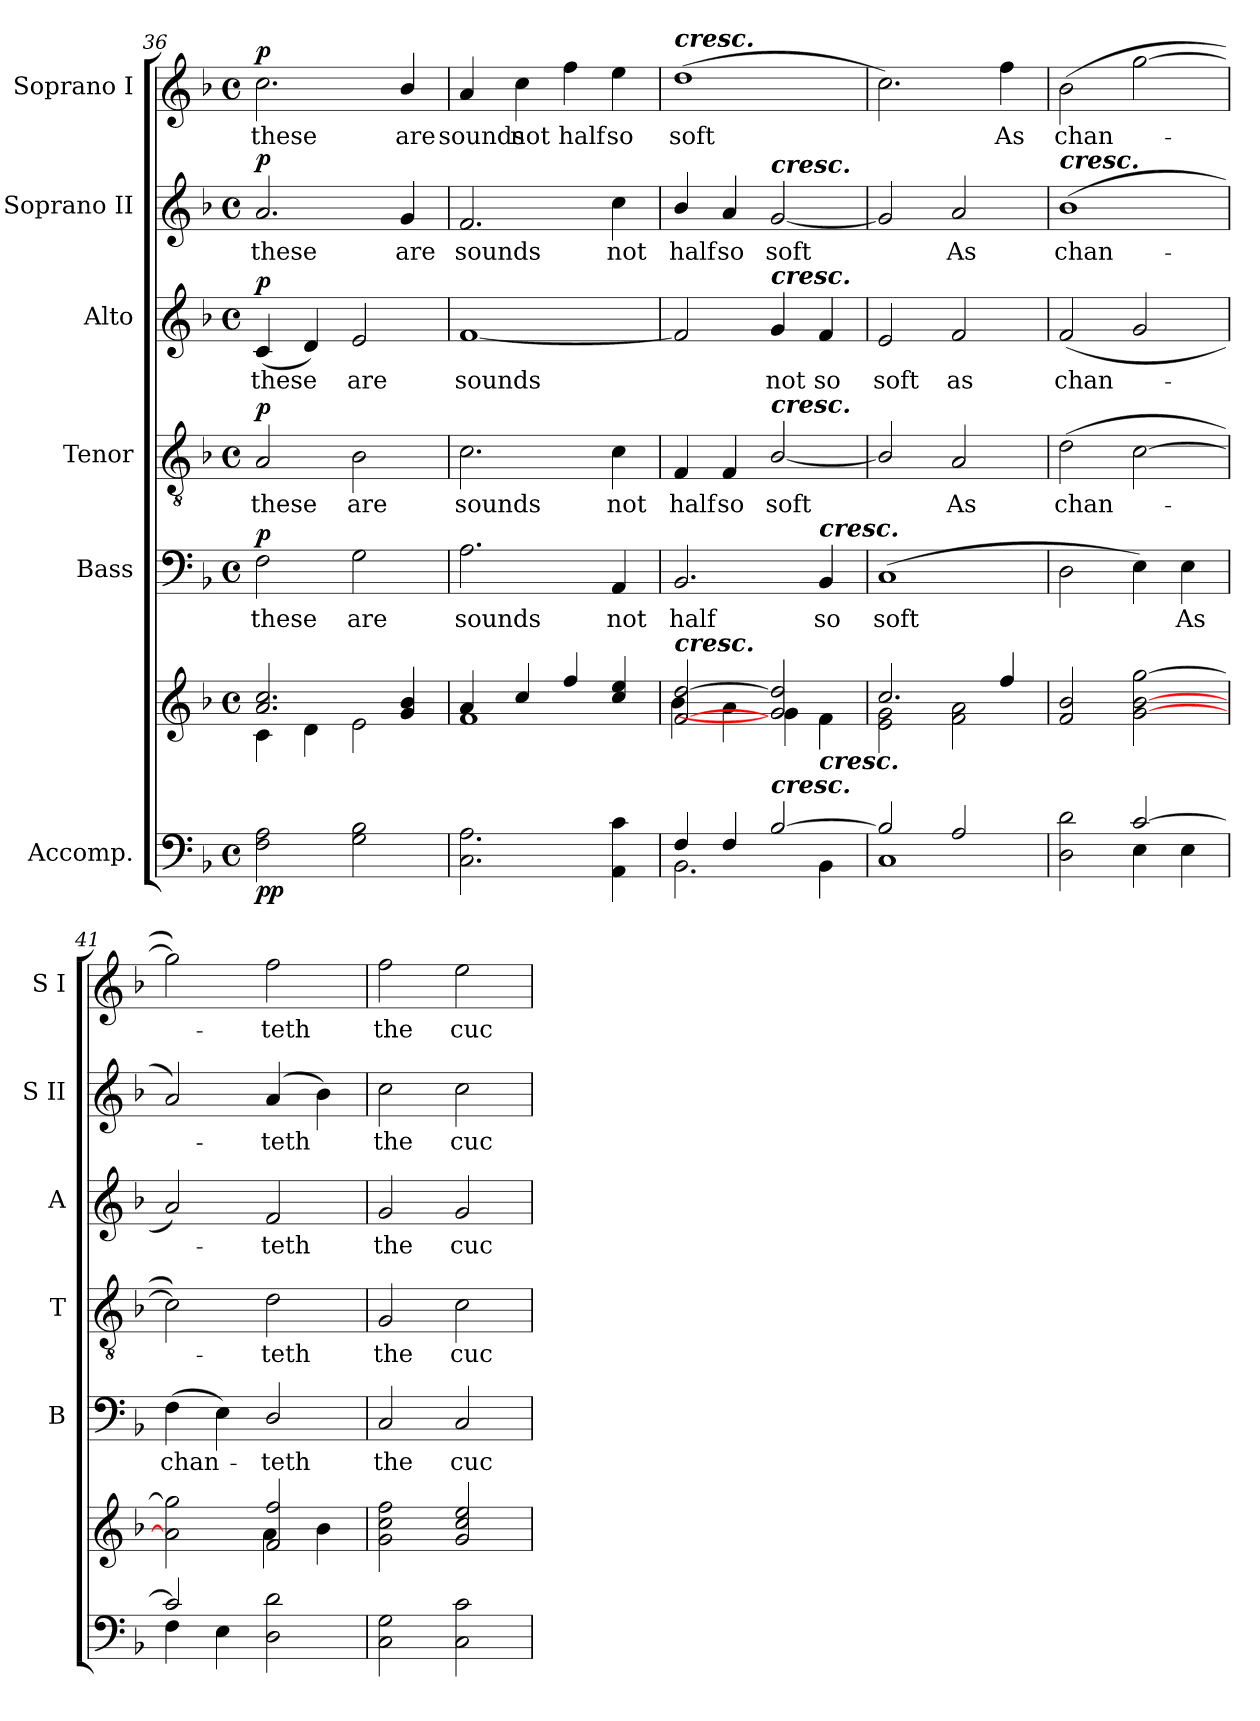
**kern	**kern	**dynam	**kern	**text	**dynam	**kern	**text	**dynam	**kern	**text	**dynam	**kern	**text	**dynam	**kern	**text	**dynam
*part6	*part6	*part6	*part5	*part5	*part5	*part4	*part4	*part4	*part3	*part3	*part3	*part2	*part2	*part2	*part1	*part1	*part1
*staff7	*staff6	*staff6/7	*staff5	*staff5	*staff5	*staff4	*staff4	*staff4	*staff3	*staff3	*staff3	*staff2	*staff2	*staff2	*staff1	*staff1	*staff1
*I"Accomp.	*	*	*I"Bass	*	*	*I"Tenor	*	*	*I"Alto	*	*	*I"Soprano II	*	*	*I"Soprano I	*	*
*	*	*	*I'B	*	*	*I'T	*	*	*I'A	*	*	*I'S II	*	*	*I'S I	*	*
!!LO:LB:g=z
*clefF4	*clefG2	*	*clefF4	*	*	*clefGv2	*	*	*clefG2	*	*	*clefG2	*	*	*clefG2	*	*
*k[b-]	*k[b-]	*	*k[b-]	*	*	*k[b-]	*	*	*k[b-]	*	*	*k[b-]	*	*	*k[b-]	*	*
*F:	*F:	*	*F:	*	*	*F:	*	*	*F:	*	*	*F:	*	*	*F:	*	*
*M4/4	*M4/4	*	*M4/4	*	*	*M4/4	*	*	*M4/4	*	*	*M4/4	*	*	*M4/4	*	*
*met(c)	*met(c)	*	*met(c)	*	*	*met(c)	*	*	*met(c)	*	*	*met(c)	*	*	*met(c)	*	*
=36	=36	=36	=36	=36	=36	=36	=36	=36	=36	=36	=36	=36	=36	=36	=36	=36	=36
*^	*^	*	*	*	*	*	*	*	*	*	*	*	*	*	*	*	*
!	!	!	!	!LO:DY:b=2	!	!LO:LY:b	!	!	!LO:LY:b	!	!	!LO:LY:b	!	!	!LO:LY:b	!	!	!LO:LY:b	!
!	!	!	!	!LO:DY:n=1:b	!	!	!LO:DY:b	!	!	!LO:DY:b	!	!	!LO:DY:b	!	!	!LO:DY:b	!	!	!LO:DY:b
1ryy	2F 2A	2.a/ 2.cc/	4c\	p p	2F	these	p	2A	these	p	(<4c	these	p	2.a	these	p	2.cc	these	p
.	.	.	4d\	.	.	.	.	.	.	.	4d)	.	.	.	.	.	.	.	.
!	!	!	!	!	!	!LO:LY:b	!	!	!LO:LY:b	!	!	!LO:LY:b	!	!	!	!	!	!	!
.	2G 2B-	.	2e\	.	2G	are	.	2B-	are	.	2e	are	.	.	.	.	.	.	.
!	!	!	!	!	!	!	!	!	!	!	!	!	!	!	!LO:LY:b	!	!	!LO:LY:b	!
.	.	4g/ 4b-/	.	.	.	.	.	.	.	.	.	.	.	4g	are	.	4b-/	are	.
=37	=37	=37	=37	=37	=37	=37	=37	=37	=37	=37	=37	=37	=37	=37	=37	=37	=37	=37	=37
!	!	!	!	!	!	!LO:LY:b	!	!	!LO:LY:b	!	!	!LO:LY:b	!	!	!LO:LY:b	!	!	!LO:LY:b	!
1ryy	2.C 2.A	4a/	1f\	.	2.A	sounds	.	2.c	sounds	.	[1f	sounds	.	2.f	sounds	.	4a	sounds	.
!	!	!	!	!	!	!	!	!	!	!	!	!	!	!	!	!	!	!LO:LY:b	!
.	.	4cc/	.	.	.	.	.	.	.	.	.	.	.	.	.	.	4cc	not	.
!	!	!	!	!	!	!	!	!	!	!	!	!	!	!	!	!	!	!LO:LY:b	!
.	.	4ff/	.	.	.	.	.	.	.	.	.	.	.	.	.	.	4ff	half	.
!	!	!	!	!	!	!LO:LY:b	!	!	!LO:LY:b	!	!	!	!	!	!LO:LY:b	!	!	!LO:LY:b	!
.	4AA 4c	4cc/ 4ee/	.	.	4AA	not	.	4c	not	.	.	.	.	4cc	not	.	4ee	so	.
=38	=38	=38	=38	=38	=38	=38	=38	=38	=38	=38	=38	=38	=38	=38	=38	=38	=38	=38	=38
!	!	!	!	!	!	!	!	!	!	!	!	!	!	!	!	!	!LO:TX:a:Bi:t=cresc.	!	!
!	!	!LO:TX:a:Bi:t=cresc.	!	!	!	!	!	!	!	!	!	!	!	!	!	!	!	!	!
!	!	!	!	!	!	!LO:LY:b	!	!	!LO:LY:b	!	!	!	!	!	!LO:LY:b	!	!	!LO:LY:b	!
4F/	2.BB-\	[2f/ [2dd/	4b-\	.	2.BB-	half	.	4F	half	.	2f]	.	.	4b-/	half	.	(>1dd	soft	.
!	!	!	!	!	!	!	!	!	!LO:LY:b	!	!	!	!	!	!LO:LY:b	!	!	!	!
4F/	.	.	4a\	.	.	.	.	4F	so	.	.	.	.	4a	so	.	.	.	.
!	!	!	!	!	!	!	!	!	!	!	!	!	!	!LO:TX:a:Bi:t=cresc.	!	!	!	!	!
!	!	!	!	!	!	!	!	!	!	!	!LO:TX:a:Bi:t=cresc.	!	!	!	!	!	!	!	!
!	!	!	!	!	!	!	!	!LO:TX:a:Bi:t=cresc.	!	!	!	!	!	!	!	!	!	!	!
!LO:TX:a:Bi:t=cresc.	!	!	!	!	!	!	!	!	!	!	!	!	!	!	!	!	!	!	!
!	!	!	!	!	!	!	!	!	!LO:LY:b	!	!	!LO:LY:b	!	!	!LO:LY:b	!	!	!	!
[2B-/	.	2g/] 2dd/]	4g\	.	.	.	.	[2B-/	soft	.	4g	not	.	[2g	soft	.	.	.	.
!	!	!	!	!	!LO:TX:a:Bi:t=cresc.	!	!	!	!	!	!	!	!	!	!	!	!	!	!
!	!LO:TX:a:Bi:t=cresc.	!	!	!	!	!	!	!	!	!	!	!	!	!	!	!	!	!	!
!	!	!	!	!	!	!LO:LY:b	!	!	!	!	!	!LO:LY:b	!	!	!	!	!	!	!
.	4BB-\	.	4f\	.	4BB-	so	.	.	.	.	4f	so	.	.	.	.	.	.	.
=39	=39	=39	=39	=39	=39	=39	=39	=39	=39	=39	=39	=39	=39	=39	=39	=39	=39	=39	=39
!	!	!	!	!	!	!LO:LY:b	!	!	!	!	!	!LO:LY:b	!	!	!	!	!	!	!
2B-/]	1C	2.cc/	2e\ 2g\	.	(>1C	soft	.	2B-/]	.	.	2e	soft	.	2g]	.	.	2.cc)	.	.
!	!	!	!	!	!	!	!	!	!LO:LY:b	!	!	!LO:LY:b	!	!	!LO:LY:b	!	!	!	!
2A/	.	.	2f\ 2a\	.	.	.	.	2A	As	.	2f	as	.	2a	As	.	.	.	.
!	!	!	!	!	!	!	!	!	!	!	!	!	!	!	!	!	!	!LO:LY:b	!
.	.	4ff/	.	.	.	.	.	.	.	.	.	.	.	.	.	.	4ff	As	.
=40	=40	=40	=40	=40	=40	=40	=40	=40	=40	=40	=40	=40	=40	=40	=40	=40	=40	=40	=40
!	!	!	!	!	!	!	!	!	!	!	!	!	!	!LO:TX:a:Bi:t=cresc.	!	!	!	!	!
!	!	!	!	!	!	!	!	!	!LO:LY:b	!	!	!LO:LY:b	!	!	!LO:LY:b	!	!	!LO:LY:b	!
2ryy	2D 2d	2f/ 2b-/	1ryy	.	2D	.	.	(>2d	chan-	.	(<2f	chan-	.	(<1b-	chan-	.	(>2b-	chan-	.
[2c/	4E	[2g\ [2b-\ [2gg\	.	.	4E)	.	.	[2c	.	.	2g	.	.	.	.	.	[2gg	.	.
!	!	!	!	!	!	!LO:LY:b	!	!	!	!	!	!	!	!	!	!	!	!	!
.	4E	.	.	.	4E	As	.	.	.	.	.	.	.	.	.	.	.	.	.
=41	=41	=41	=41	=41	=41	=41	=41	=41	=41	=41	=41	=41	=41	=41	=41	=41	=41	=41	=41
!	!	!	!	!	!	!LO:LY:b	!	!	!	!	!	!	!	!	!	!	!	!	!
2c/]	4F	2a\] 2gg\]	2ryy	.	(>4F	chan-	.	2c])	.	.	2a)	.	.	2a)	.	.	2gg])	.	.
.	4E	.	.	.	4E)	.	.	.	.	.	.	.	.	.	.	.	.	.	.
!	!	!	!	!	!	!LO:LY:b	!	!	!LO:LY:b	!	!	!LO:LY:b	!	!	!LO:LY:b	!	!	!LO:LY:b	!
2ryy	2D\ 2d\	2f/ 2ff/	4a\	.	2D/	teth	.	2d	teth	.	2f	teth	.	(<4a	teth	.	2ff	teth	.
.	.	.	4b-\	.	.	.	.	.	.	.	.	.	.	4b-)	.	.	.	.	.
=42	=42	=42	=42	=42	=42	=42	=42	=42	=42	=42	=42	=42	=42	=42	=42	=42	=42	=42	=42
!	!	!	!	!	!	!LO:LY:b	!	!	!LO:LY:b	!	!	!LO:LY:b	!	!	!LO:LY:b	!	!	!LO:LY:b	!
1ryy	2C 2G	2g\ 2cc\ 2ff\	1ryy	.	2C	the	.	2G	the	.	2g	the	.	2cc	the	.	2ff	the	.
!	!	!	!	!	!	!LO:LY:b	!	!	!LO:LY:b	!	!	!LO:LY:b	!	!	!LO:LY:b	!	!	!LO:LY:b	!
.	2C 2c	2g/ 2cc/ 2ee/	.	.	2C	cuc-	.	2c	cuc-	.	2g	cuc-	.	2cc	cuc-	.	2ee	cuc-	.
*v	*v	*	*	*	*	*	*	*	*	*	*	*	*	*	*	*	*	*	*
*	*v	*v	*	*	*	*	*	*	*	*	*	*	*	*	*	*	*	*
=	=	=	=	=	=	=	=	=	=	=	=	=	=	=	=	=	=
*-	*-	*-	*-	*-	*-	*-	*-	*-	*-	*-	*-	*-	*-	*-	*-	*-	*-
